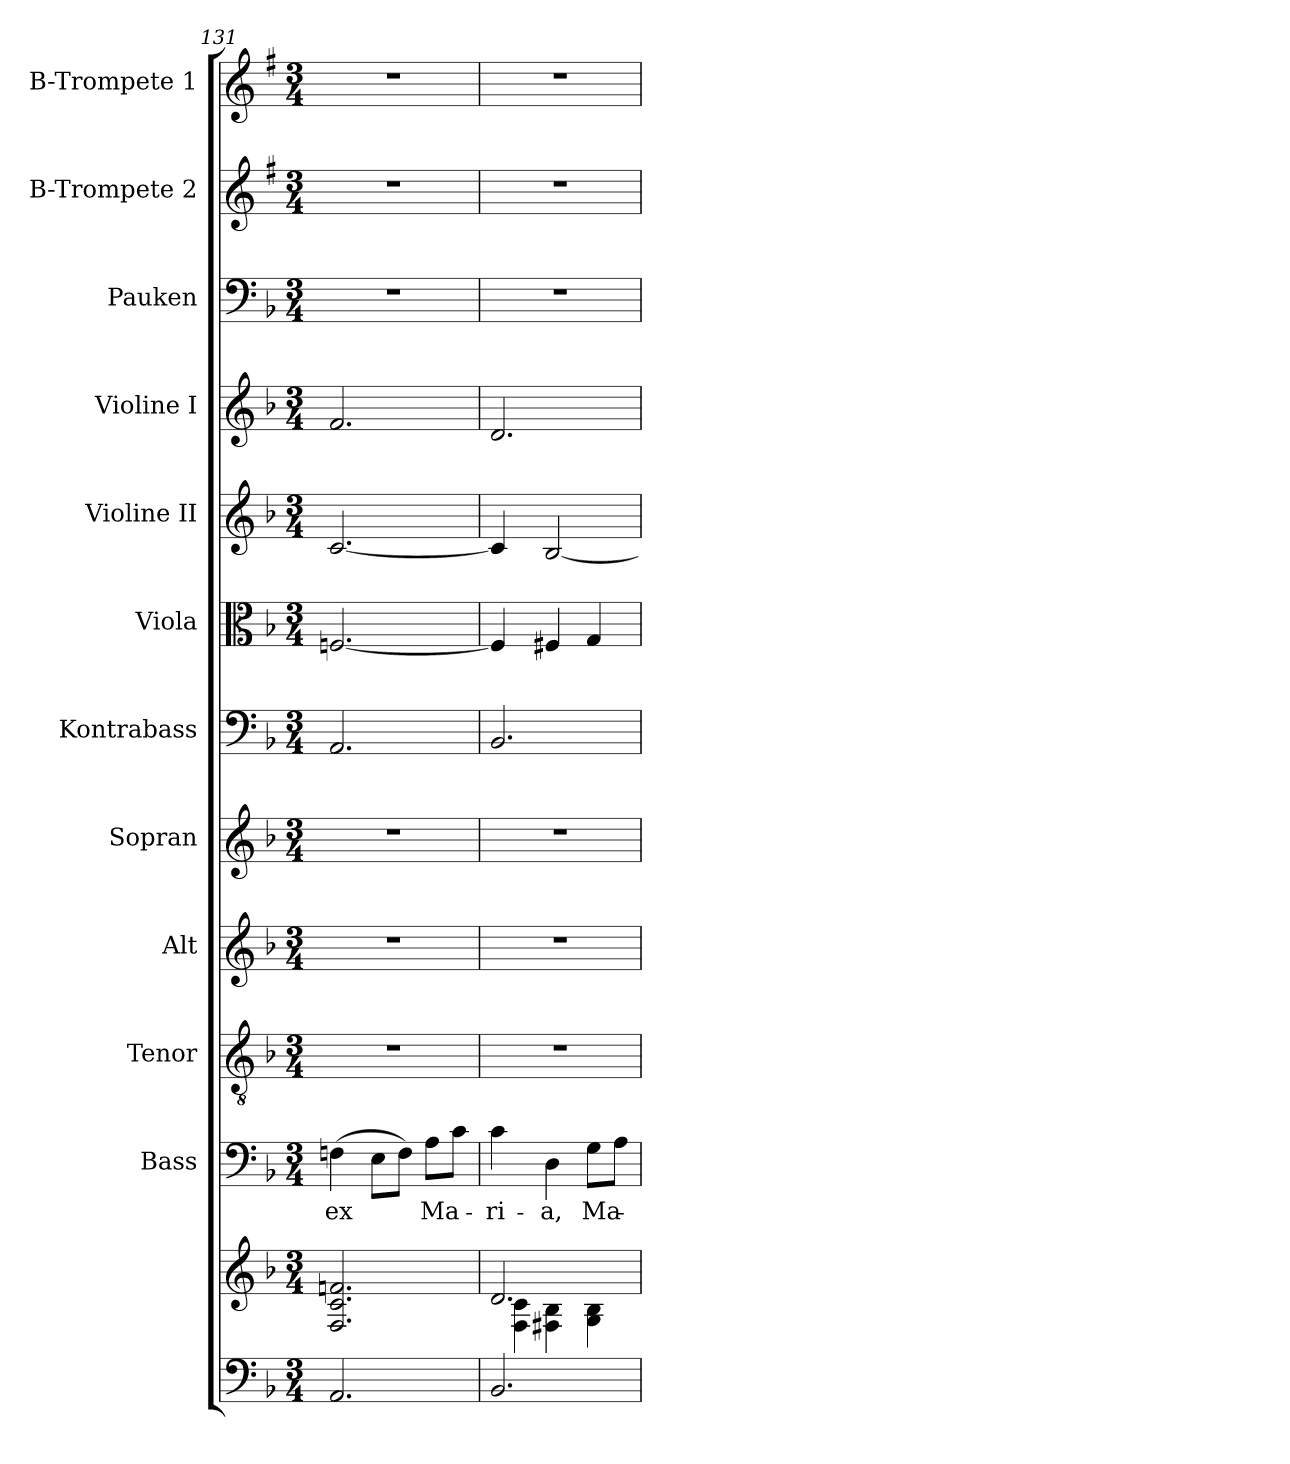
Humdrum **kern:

**kern	**kern	**kern	**text	**kern	**kern	**kern	**kern	**kern	**kern	**kern	**kern	**kern	**kern
*part12	*part12	*part11	*part11	*part10	*part9	*part8	*part7	*part6	*part5	*part4	*part3	*part2	*part1
*staff13	*staff12	*staff11	*staff11	*staff10	*staff9	*staff8	*staff7	*staff6	*staff5	*staff4	*staff3	*staff2	*staff1
*	*	*I"Bass	*	*I"Tenor	*I"Alt	*I"Sopran	*I"Kontrabass	*I"Viola	*I"Violine II	*I"Violine I	*I"Pauken	*I"B-Trompete 2	*I"B-Trompete 1
*	*	*I'B.	*	*I'T.	*I'A.	*I'S.	*I'Kb.	*I'Vla.	*I'Vl. II	*I'Vl. I	*I'Pk.	*I'B Trp. 2	*I'B Trp. 1
*clefF4	*clefG2	*clefF4	*	*clefGv2	*clefG2	*clefG2	*clefF4	*clefC3	*clefG2	*clefG2	*clefF4	*clefG2	*clefG2
*	*	*	*	*	*	*	*ITrd7c12	*	*	*	*	*ITrd1c2	*ITrd1c2
*k[b-]	*k[b-]	*k[b-]	*	*k[b-]	*k[b-]	*k[b-]	*k[b-]	*k[b-]	*k[b-]	*k[b-]	*k[b-]	*k[b-]	*k[b-]
*F:	*F:	*F:	*	*F:	*F:	*F:	*F:	*F:	*F:	*F:	*F:	*F:	*F:
*M3/4	*M3/4	*M3/4	*	*M3/4	*M3/4	*M3/4	*M3/4	*M3/4	*M3/4	*M3/4	*M3/4	*M3/4	*M3/4
=131	=131	=131	=131	=131	=131	=131	=131	=131	=131	=131	=131	=131	=131
!	!	!	!LO:LY:b	!	!	!	!	!	!	!	!	!	!
2.AA/	2.F/ 2.c/ 2.fn/	(>4Fn\	ex	2.r	2.r	2.r	2.AAA/	[2.Fn/	[2.c/	2.f/	2.r	2.r	2.r
.	.	8E\L	.	.	.	.	.	.	.	.	.	.	.
.	.	8F\J)	.	.	.	.	.	.	.	.	.	.	.
!	!	!	!LO:LY:b	!	!	!	!	!	!	!	!	!	!
.	.	8A\L	Ma-	.	.	.	.	.	.	.	.	.	.
.	.	8c\J	.	.	.	.	.	.	.	.	.	.	.
=132	=132	=132	=132	=132	=132	=132	=132	=132	=132	=132	=132	=132	=132
*	*^	*	*	*	*	*	*	*	*	*	*	*	*
!	!	!	!	!LO:LY:b	!	!	!	!	!	!	!	!	!	!
2.BB-/	2.d/	4F\ 4c\	4c\	-ri-	2.r	2.r	2.r	2.BBB-/	4F/]	4c/]	2.d/	2.r	2.r	2.r
!	!	!	!	!LO:LY:b	!	!	!	!	!	!	!	!	!	!
.	.	4F#X\ 4B-\	4D\	-a,	.	.	.	.	4F#X/	[2B-/	.	.	.	.
!	!	!	!	!LO:LY:b	!	!	!	!	!	!	!	!	!	!
.	.	4G\ 4B-\	8G\L	Ma-	.	.	.	.	4G/	.	.	.	.	.
.	.	.	8A\J	.	.	.	.	.	.	.	.	.	.	.
*	*v	*v	*	*	*	*	*	*	*	*	*	*	*	*
=	=	=	=	=	=	=	=	=	=	=	=	=	=
*-	*-	*-	*-	*-	*-	*-	*-	*-	*-	*-	*-	*-	*-
